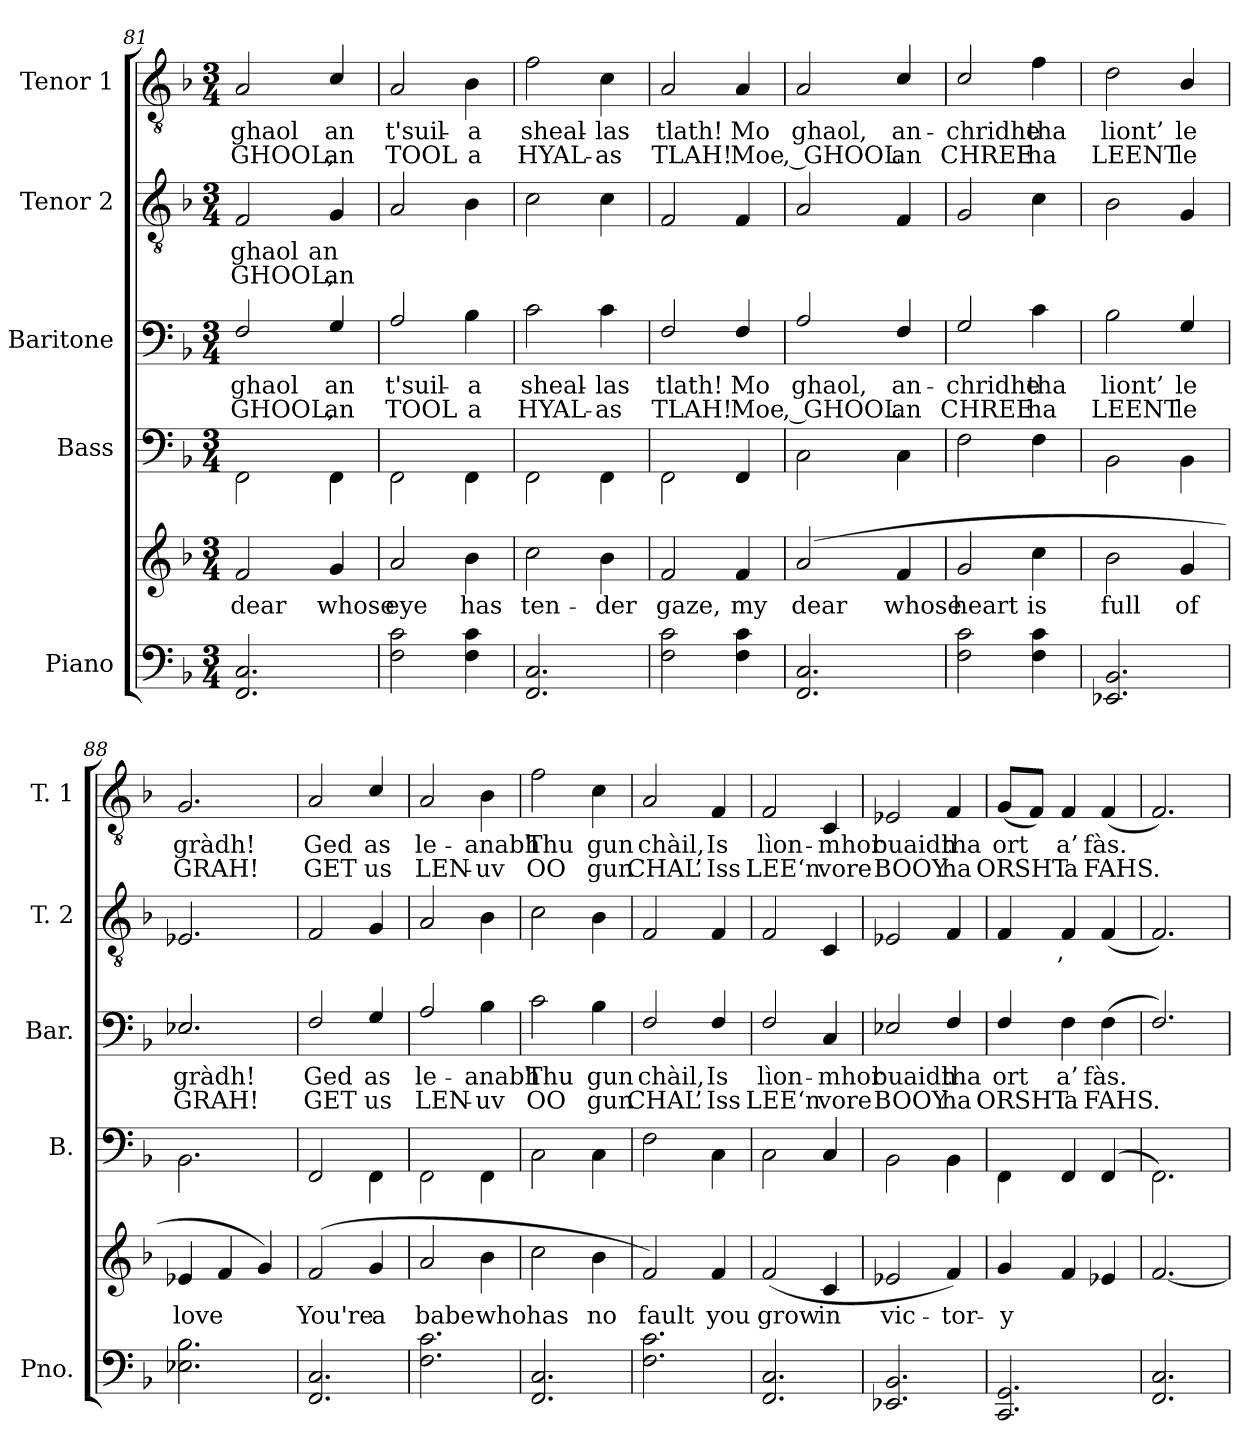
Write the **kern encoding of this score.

**kern	**kern	**text	**kern	**kern	**text	**text	**kern	**text	**text	**kern	**text	**text
*part5	*part5	*part5	*part4	*part3	*part3	*part3	*part2	*part2	*part2	*part1	*part1	*part1
*staff6	*staff5	*staff5	*staff4	*staff3	*staff3	*staff3	*staff2	*staff2	*staff2	*staff1	*staff1	*staff1
*I"Piano	*	*	*I"Bass	*I"Baritone	*	*	*I"Tenor 2	*	*	*I"Tenor 1	*	*
*I'Pno.	*	*	*I'B.	*I'Bar.	*	*	*I'T. 2	*	*	*I'T. 1	*	*
*clefF4	*clefG2	*	*clefF4	*clefF4	*	*	*clefGv2	*	*	*clefGv2	*	*
*k[b-]	*k[b-]	*	*k[b-]	*k[b-]	*	*	*k[b-]	*	*	*k[b-]	*	*
*M3/4	*M3/4	*	*M3/4	*M3/4	*	*	*M3/4	*	*	*M3/4	*	*
=81	=81	=81	=81	=81	=81	=81	=81	=81	=81	=81	=81	=81
!	!	!LO:LY:b	!	!	!LO:LY:b	!LO:LY:b	!	!LO:LY:b	!LO:LY:b	!	!LO:LY:b	!LO:LY:b
2.FF/ 2.C/	2f/	dear	2FF\	2F/	ghaol	GHOOL,	2F/	ghaol	GHOOL,	2A/	ghaol	GHOOL,
!	!	!LO:LY:b	!	!	!LO:LY:b	!LO:LY:b	!	!LO:LY:b	!LO:LY:b	!	!LO:LY:b	!LO:LY:b
.	4g/	whose	4FF\	4G/	an	an	4G/	an	an	4c/	an	an
=82	=82	=82	=82	=82	=82	=82	=82	=82	=82	=82	=82	=82
!	!	!LO:LY:b	!	!	!LO:LY:b	!LO:LY:b	!	!	!	!	!LO:LY:b	!LO:LY:b
2F\ 2c\	2a/	eye	2FF\	2A/	t'suil-	TOOL	2A/	.	.	2A/	t'suil-	TOOL
!	!	!LO:LY:b	!	!	!LO:LY:b	!LO:LY:b	!	!	!	!	!LO:LY:b	!LO:LY:b
4F\ 4c\	4b-\	has	4FF\	4B-\	-a	a	4B-\	.	.	4B-\	-a	a
=83	=83	=83	=83	=83	=83	=83	=83	=83	=83	=83	=83	=83
!	!	!LO:LY:b	!	!	!LO:LY:b	!LO:LY:b	!	!	!	!	!LO:LY:b	!LO:LY:b
2.FF/ 2.C/	2cc\	ten-	2FF\	2c\	sheal-	HYAL-	2c\	.	.	2f\	sheal-	HYAL-
!	!	!LO:LY:b	!	!	!LO:LY:b	!LO:LY:b	!	!	!	!	!LO:LY:b	!LO:LY:b
.	4b-\	-der	4FF\	4c\	-las	-as	4c\	.	.	4c\	-las	-as
=84	=84	=84	=84	=84	=84	=84	=84	=84	=84	=84	=84	=84
!	!	!LO:LY:b	!	!	!LO:LY:b	!LO:LY:b	!	!	!	!	!LO:LY:b	!LO:LY:b
2F\ 2c\	2f/	gaze,	2FF\	2F/	tlath!	TLAH!	2F/	.	.	2A/	tlath!	TLAH!
!	!	!LO:LY:b	!	!	!LO:LY:b	!LO:LY:b	!	!	!	!	!LO:LY:b	!LO:LY:b
4F\ 4c\	4f/	my	4FF/	4F/	Mo	Moe	4F/	.	.	4A/	Mo	Moe
!!LO:PB:g=z
=85	=85	=85	=85	=85	=85	=85	=85	=85	=85	=85	=85	=85
!	!	!LO:LY:b	!	!	!LO:LY:b	!LO:LY:b	!	!	!	!	!LO:LY:b	!LO:LY:b
2.FF/ 2.C/	(2a/	dear	2C\	2A/	ghaol,	, GHOOL	2A/	.	.	2A/	ghaol,	, GHOOL
!	!	!LO:LY:b	!	!	!LO:LY:b	!LO:LY:b	!	!	!	!	!LO:LY:b	!LO:LY:b
.	4f/	whose	4C\	4F/	an-	an	4F/	.	.	4c/	an-	an
=86	=86	=86	=86	=86	=86	=86	=86	=86	=86	=86	=86	=86
!	!	!LO:LY:b	!	!	!LO:LY:b	!LO:LY:b	!	!	!	!	!LO:LY:b	!LO:LY:b
2F\ 2c\	2g/	heart	2F\	2G/	-chridhe	CHREE	2G/	.	.	2c/	-chridhe	CHREE
!	!	!LO:LY:b	!	!	!LO:LY:b	!LO:LY:b	!	!	!	!	!LO:LY:b	!LO:LY:b
4F\ 4c\	4cc\	is	4F\	4c\	tha	ha	4c\	.	.	4f\	tha	ha
=87	=87	=87	=87	=87	=87	=87	=87	=87	=87	=87	=87	=87
!	!	!LO:LY:b	!	!	!LO:LY:b	!LO:LY:b	!	!	!	!	!LO:LY:b	!LO:LY:b
2.EE-X/ 2.BB-/	2b-\	full	2BB-\	2B-\	liont’	LEENT	2B-\	.	.	2d\	liont’	LEENT
!	!	!LO:LY:b	!	!	!LO:LY:b	!LO:LY:b	!	!	!	!	!LO:LY:b	!LO:LY:b
.	4g/	of	4BB-\	4G/	le	le	4G/	.	.	4B-/	le	le
=88	=88	=88	=88	=88	=88	=88	=88	=88	=88	=88	=88	=88
!	!	!LO:LY:b	!	!	!LO:LY:b	!LO:LY:b	!	!	!	!	!LO:LY:b	!LO:LY:b
2.E-X\ 2.B-\	4e-X/	love	2.BB-\	2.E-X/	gràdh!	GRAH!	2.E-X/	.	.	2.G/	gràdh!	GRAH!
.	4f/	.	.	.	.	.	.	.	.	.	.	.
.	4g/)	.	.	.	.	.	.	.	.	.	.	.
=89	=89	=89	=89	=89	=89	=89	=89	=89	=89	=89	=89	=89
!	!	!LO:LY:b	!	!	!LO:LY:b	!LO:LY:b	!	!	!	!	!LO:LY:b	!LO:LY:b
2.FF/ 2.C/	(2f/	You're	2FF/	2F/	Ged	GET	2F/	.	.	2A/	Ged	GET
!	!	!LO:LY:b	!	!	!LO:LY:b	!LO:LY:b	!	!	!	!	!LO:LY:b	!LO:LY:b
.	4g/	a	4FF\	4G/	as	us	4G/	.	.	4c/	as	us
=90	=90	=90	=90	=90	=90	=90	=90	=90	=90	=90	=90	=90
!	!	!LO:LY:b	!	!	!LO:LY:b	!LO:LY:b	!	!	!	!	!LO:LY:b	!LO:LY:b
2.F\ 2.c\	2a/	babe	2FF\	2A/	le-	LEN-	2A/	.	.	2A/	le-	LEN-
!	!	!LO:LY:b	!	!	!LO:LY:b	!LO:LY:b	!	!	!	!	!LO:LY:b	!LO:LY:b
.	4b-\	who	4FF\	4B-\	-anabh	-uv	4B-\	.	.	4B-\	-anabh	-uv
=91	=91	=91	=91	=91	=91	=91	=91	=91	=91	=91	=91	=91
!	!	!LO:LY:b	!	!	!LO:LY:b	!LO:LY:b	!	!	!	!	!LO:LY:b	!LO:LY:b
2.FF/ 2.C/	2cc\	has	2C\	2c\	Thu	OO	2c\	.	.	2f\	Thu	OO
!	!	!LO:LY:b	!	!	!LO:LY:b	!LO:LY:b	!	!	!	!	!LO:LY:b	!LO:LY:b
.	4b-\	no	4C\	4B-\	gun	gun	4B-\	.	.	4c\	gun	gun
=92	=92	=92	=92	=92	=92	=92	=92	=92	=92	=92	=92	=92
!	!	!LO:LY:b	!	!	!LO:LY:b	!LO:LY:b	!	!	!	!	!LO:LY:b	!LO:LY:b
2.F\ 2.c\	2f/)	fault	2F\	2F/	chàil,	CHAL’	2F/	.	.	2A/	chàil,	CHAL’
!	!	!LO:LY:b	!	!	!LO:LY:b	!LO:LY:b	!	!	!	!	!LO:LY:b	!LO:LY:b
.	4f/	you	4C\	4F/	Is	Iss	4F/	.	.	4F/	Is	Iss
=93	=93	=93	=93	=93	=93	=93	=93	=93	=93	=93	=93	=93
!	!	!LO:LY:b	!	!	!LO:LY:b	!LO:LY:b	!	!	!	!	!LO:LY:b	!LO:LY:b
2.FF/ 2.C/	(2f/	grow	2C\	2F/	lìon-	LEE‘n	2F/	.	.	2F/	lìon-	LEE‘n
!	!	!LO:LY:b	!	!	!LO:LY:b	!LO:LY:b	!	!	!	!	!LO:LY:b	!LO:LY:b
.	4c/	in	4C/	4C/	-mhor	vore	4C/	.	.	4C/	-mhor	vore
!!LO:LB:g=z
=94	=94	=94	=94	=94	=94	=94	=94	=94	=94	=94	=94	=94
!	!	!LO:LY:b	!	!	!LO:LY:b	!LO:LY:b	!	!	!	!	!LO:LY:b	!LO:LY:b
2.EE-X/ 2.BB-/	2e-X/	vic-	2BB-\	2E-X/	buaidh	BOOY	2E-X/	.	.	2E-X/	buaidh	BOOY
!	!	!LO:LY:b	!	!	!LO:LY:b	!LO:LY:b	!	!	!	!	!LO:LY:b	!LO:LY:b
.	4f/)	-tor-	4BB-\	4F/	tha	ha	4F/	.	.	4F/	tha	ha
=95	=95	=95	=95	=95	=95	=95	=95	=95	=95	=95	=95	=95
!	!	!LO:LY:b	!	!	!LO:LY:b	!LO:LY:b	!	!	!	!	!LO:LY:b	!LO:LY:b
2.CC/ 2.GG/	4g/	-y	4FF\	4F/	ort	ORSHT	4F/	.	.	(8G/L	ort	ORSHT
.	.	.	.	.	.	.	.	.	.	8F/J)	.	.
!	!	!	!	!	!LO:LY:b	!LO:LY:b	!	!LO:LY:b	!	!	!LO:LY:b	!LO:LY:b
.	4f/	.	4FF/	4F\	a’	a	4F/	’	.	4F/	a’	a
!	!	!	!	!	!LO:LY:b	!LO:LY:b	!	!	!	!	!LO:LY:b	!LO:LY:b
.	4e-X/	.	(4FF/	(4F\	fàs.	-FAHS.	(4F/	.	.	(4F/	fàs.	-FAHS.
=96	=96	=96	=96	=96	=96	=96	=96	=96	=96	=96	=96	=96
2.FF/ 2.C/	[2.f/	.	2.FF\)	2.F/)	.	.	2.F/)	.	.	2.F/)	.	.
=	=	=	=	=	=	=	=	=	=	=	=	=
*-	*-	*-	*-	*-	*-	*-	*-	*-	*-	*-	*-	*-
